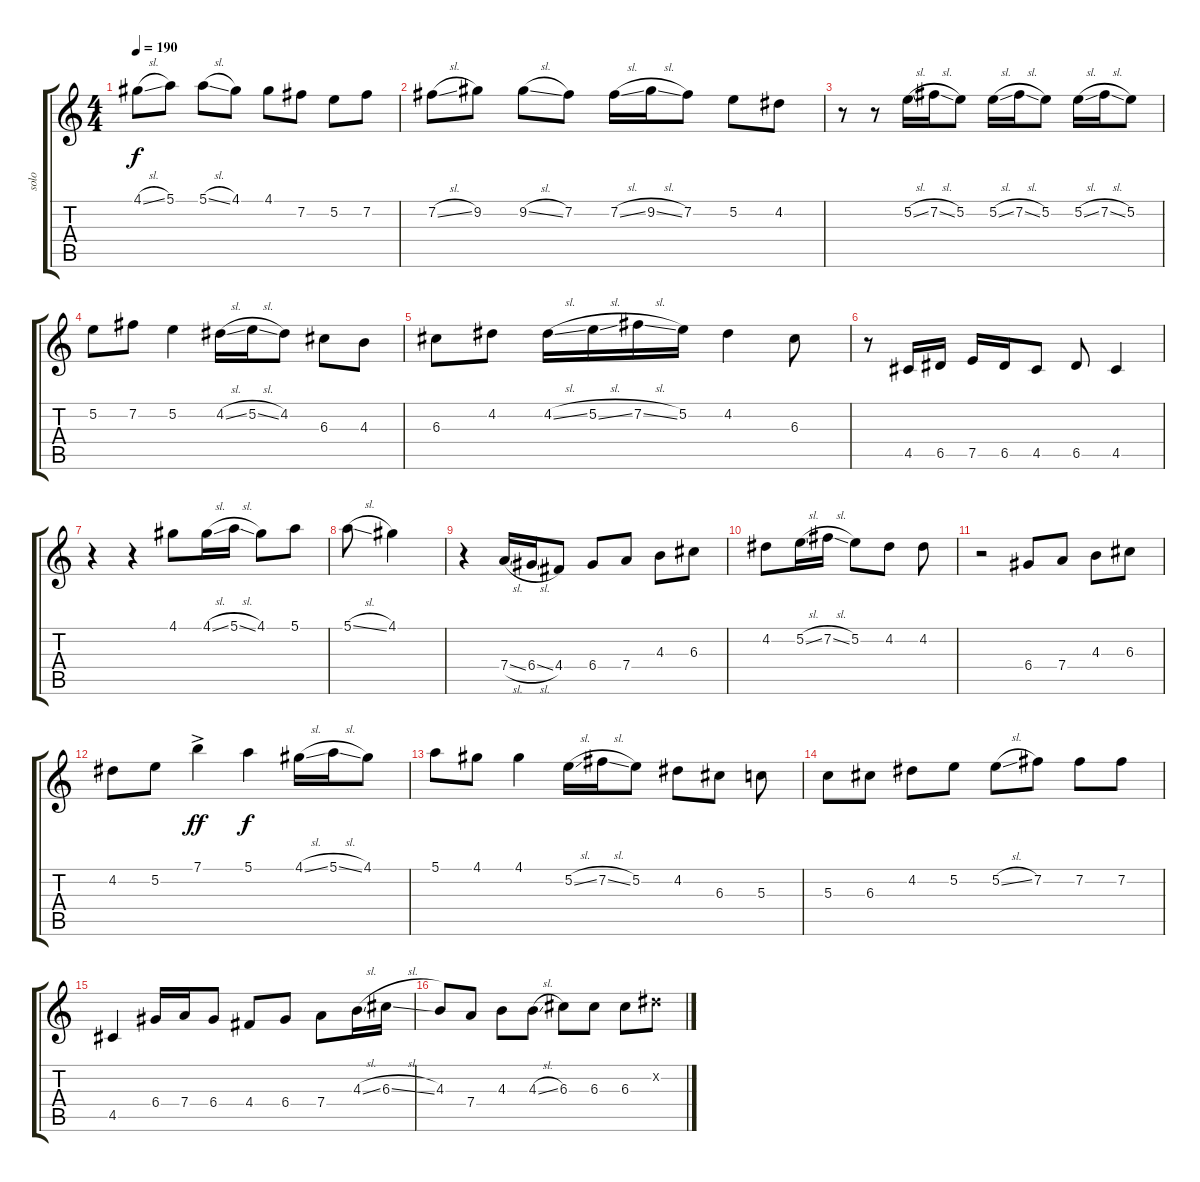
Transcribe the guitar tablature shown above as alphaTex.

\track ("solo" "solo") {instrument acousticguitarsteel}
\staff {score tabs}
\tuning (E4 B3 G3 D3 A2 E2) {hide}
\ts (4 4)
\tempo 190
\clef g2
\ks c
4.1{sl}.8{dy f} 5.1.8 5.1{sl}.8 4.1.8 4.1.8 7.2.8 5.2.8 7.2.8 |
7.2{sl}.8 9.2.8 9.2{sl}.8 7.2.8 7.2{sl}.16 9.2{sl}.16 7.2.8 5.2.8 4.2.8 |
r.8 r.8 5.2{sl}.16 7.2{sl}.16 5.2.8 5.2{sl}.16 7.2{sl}.16 5.2.8 5.2{sl}.16 7.2{sl}.16 5.2.8 |
5.2.8 7.2.8 5.2.4 4.2{sl}.16 5.2{sl}.16 4.2.8 6.3.8 4.3.8 |
6.3.8 4.2.8 4.2{sl}.16 5.2{sl}.16 7.2{sl}.16 5.2.16 4.2.4 6.3.8 |
r.8 4.5.16 6.5.16 7.5.16 6.5.16 4.5.8 6.5.8 4.5.4 |
r.4 r.4 4.1.8 4.1{sl}.16 5.1{sl}.16 4.1.8 5.1.8 |
5.1{sl}.8 4.1.4 |
r.4 7.4{sl}.16 6.4{sl}.16 4.4.8 6.4.8 7.4.8 4.3.8 6.3.8 |
4.2.8 5.2{sl}.16 7.2{sl}.16 5.2.8 4.2.8 4.2.8 |
r.2 6.4.8 7.4.8 4.3.8 6.3.8 |
4.2.8 5.2.8 7.1{ac}.4{dy ff} 5.1.4{dy f} 4.1{sl}.16 5.1{sl}.16 4.1.8 |
5.1.8 4.1.8 4.1.4 5.2{sl}.16 7.2{sl}.16 5.2.8 4.2.8 6.3.8 5.3.8 |
5.3.8 6.3.8 4.2.8 5.2.8 5.2{sl}.8 7.2.8 7.2.8 7.2.8 |
4.5.4 6.4.16 7.4.16 6.4.8 4.4.8 6.4.8 7.4.8 4.3{sl}.16 6.3{sl}.16 |
4.3.8 7.4.8 4.3.8 4.3{sl}.8 6.3.8 6.3.8 6.3.8 4.2{x}.8
